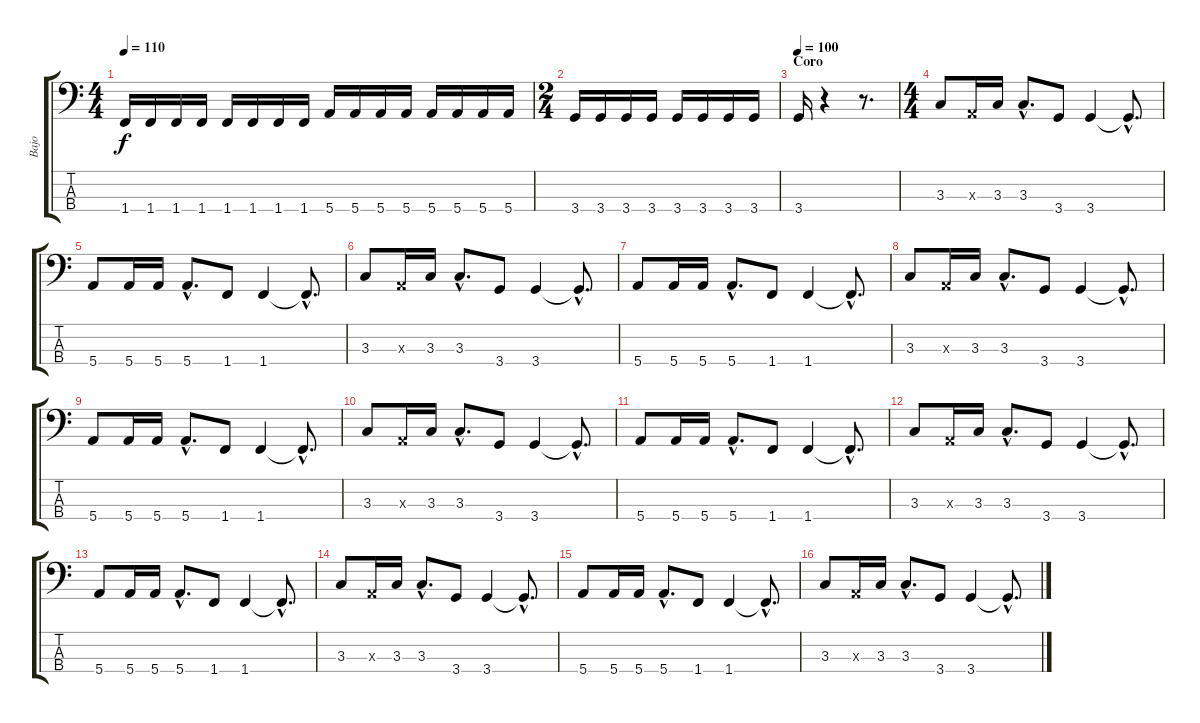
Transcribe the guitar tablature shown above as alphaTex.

\track ("Bajo" "Bajo") {instrument electricbassfinger}
\staff {score tabs}
\tuning (G2 D2 A1 E1) {hide}
\ts (4 4)
\section ("" "")
\tempo 110
\clef f4
\ks c
1.4.16{dy f} 1.4.16 1.4.16 1.4.16 1.4.16 1.4.16 1.4.16 1.4.16 5.4.16 5.4.16 5.4.16 5.4.16 5.4.16 5.4.16 5.4.16 5.4.16 |
\ts (2 4)
3.4.16 3.4.16 3.4.16 3.4.16 3.4.16 3.4.16 3.4.16 3.4.16 |
\section ("" "Coro")
\tempo 100
3.4.16 r.4 r.8{d} |
\ts (4 4)
3.3.8 0.3{x}.16 3.3.16 3.3{hac}.8{d} 3.4.8 3.4.4 3.4{hac t}.8{d} |
5.4.8 5.4.16 5.4.16 5.4{hac}.8{d} 1.4.8 1.4.4 1.4{hac t}.8{d} |
3.3.8 0.3{x}.16 3.3.16 3.3{hac}.8{d} 3.4.8 3.4.4 3.4{hac t}.8{d} |
5.4.8 5.4.16 5.4.16 5.4{hac}.8{d} 1.4.8 1.4.4 1.4{hac t}.8{d} |
3.3.8 0.3{x}.16 3.3.16 3.3{hac}.8{d} 3.4.8 3.4.4 3.4{hac t}.8{d} |
5.4.8 5.4.16 5.4.16 5.4{hac}.8{d} 1.4.8 1.4.4 1.4{hac t}.8{d} |
3.3.8 0.3{x}.16 3.3.16 3.3{hac}.8{d} 3.4.8 3.4.4 3.4{hac t}.8{d} |
5.4.8 5.4.16 5.4.16 5.4{hac}.8{d} 1.4.8 1.4.4 1.4{hac t}.8{d} |
\section ("" "")
3.3.8 0.3{x}.16 3.3.16 3.3{hac}.8{d} 3.4.8 3.4.4 3.4{hac t}.8{d} |
5.4.8 5.4.16 5.4.16 5.4{hac}.8{d} 1.4.8 1.4.4 1.4{hac t}.8{d} |
3.3.8 0.3{x}.16 3.3.16 3.3{hac}.8{d} 3.4.8 3.4.4 3.4{hac t}.8{d} |
5.4.8 5.4.16 5.4.16 5.4{hac}.8{d} 1.4.8 1.4.4 1.4{hac t}.8{d} |
3.3.8 0.3{x}.16 3.3.16 3.3{hac}.8{d} 3.4.8 3.4.4 3.4{hac t}.8{d}
